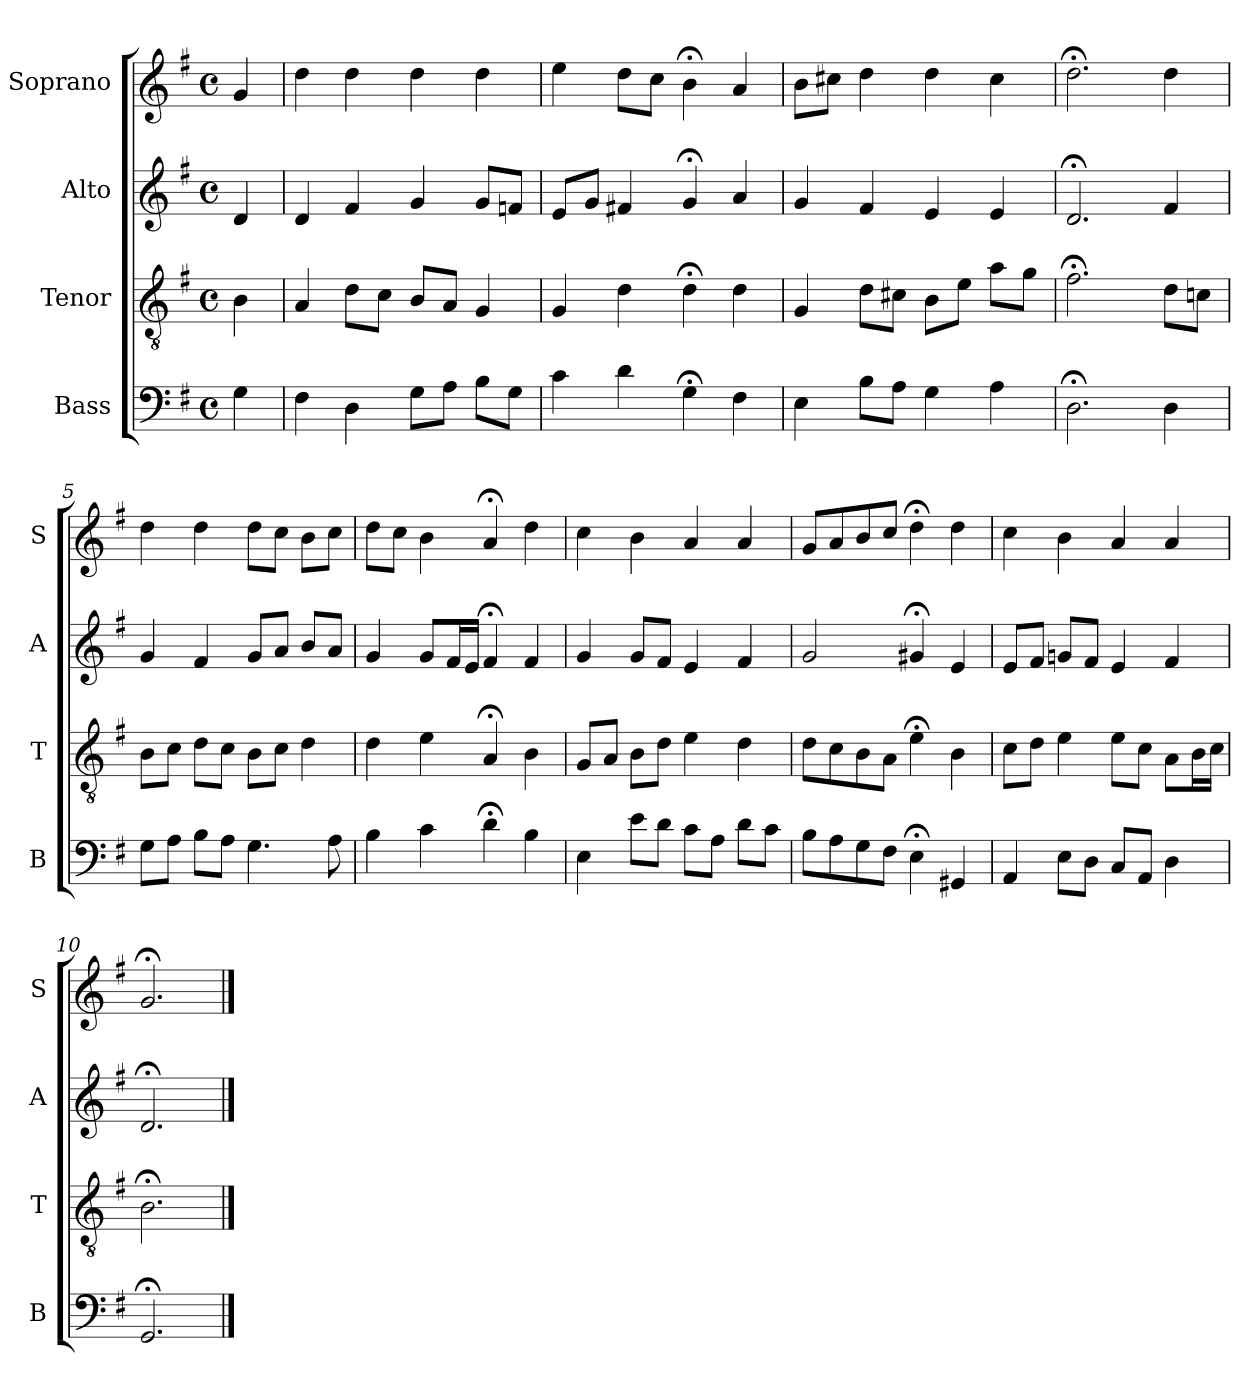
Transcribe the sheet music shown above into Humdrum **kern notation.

**kern	**kern	**kern	**kern
*part4	*part3	*part2	*part1
*staff4	*staff3	*staff2	*staff1
*I"Bass	*I"Tenor	*I"Alto	*I"Soprano
*I'B	*I'T	*I'A	*I'S
*clefF4	*clefGv2	*clefG2	*clefG2
*k[f#]	*k[f#]	*k[f#]	*k[f#]
*G:	*G:	*G:	*G:
*M4/4	*M4/4	*M4/4	*M4/4
*met(c)	*met(c)	*met(c)	*met(c)
*MM100	*MM100	*MM100	*MM100
=	=	=	=
4G	4B	4d	4g
=1	=1	=1	=1
4F#	4A	4d	4dd
4D	8dL	4f#	4dd
.	8cJ	.	.
8GL	8BL	4g	4dd
8AJ	8AJ	.	.
8BL	4G	8gL	4dd
8GJ	.	8fnJ	.
=2	=2	=2	=2
4ci	4Gi	8eiL	4eei
.	.	8gJ	.
4d	4d	4f#X	8ddL
.	.	.	8ccJ
4G;<	4d;<	4g;<	4b;<
4F#	4d	4a	4a
=3	=3	=3	=3
4E	4G	4g	8bL
.	.	.	8cc#XJ
8BL	8dL	4f#	4dd
8AJ	8c#XJ	.	.
4G	8BL	4e	4dd
.	8eJ	.	.
4A	8aL	4e	4cc#
.	8gJ	.	.
=4	=4	=4	=4
2.D;<	2.f#;<	2.d;<	2.dd;<
4D	8dL	4f#	4dd
.	8cnJ	.	.
=5	=5	=5	=5
8GL	8BL	4g	4dd
8AJ	8cJ	.	.
8BL	8dL	4f#	4dd
8AJ	8cJ	.	.
4.G	8BL	8gL	8ddL
.	8cJ	8aJ	8ccJ
.	4d	8bL	8bL
8A	.	8aJ	8ccJ
=6	=6	=6	=6
4B	4d	4g	8ddL
.	.	.	8ccJ
4c	4e	8gL	4b
.	.	16f#L	.
.	.	16eJJ	.
4d;<i	4A;<i	4f#;<i	4a;<i
4B	4B	4f#	4dd
=7	=7	=7	=7
4E	8GL	4g	4cc
.	8AJ	.	.
8eL	8BL	8gL	4b
8dJ	8dJ	8f#J	.
8cL	4e	4e	4a
8AJ	.	.	.
8dL	4d	4f#	4a
8cJ	.	.	.
=8	=8	=8	=8
8BL	8dL	2g	8gL
8A	8c	.	8a
8G	8B	.	8b
8F#J	8AJ	.	8ccJ
4E;<	4e;<	4g#X;<	4dd;<
4GG#X	4B	4e	4dd
=9	=9	=9	=9
4AA	8cL	8eL	4cc
.	8dJ	8f#J	.
8EL	4e	8gnL	4b
8DJ	.	8f#J	.
8CL	8eL	4e	4a
8AAJ	8cJ	.	.
4D	8AL	4f#	4a
.	16BL	.	.
.	16cJJ	.	.
=10	=10	=10	=10
2.GG;<	2.B;<	2.d;<	2.g;<
==	==	==	==
*-	*-	*-	*-
